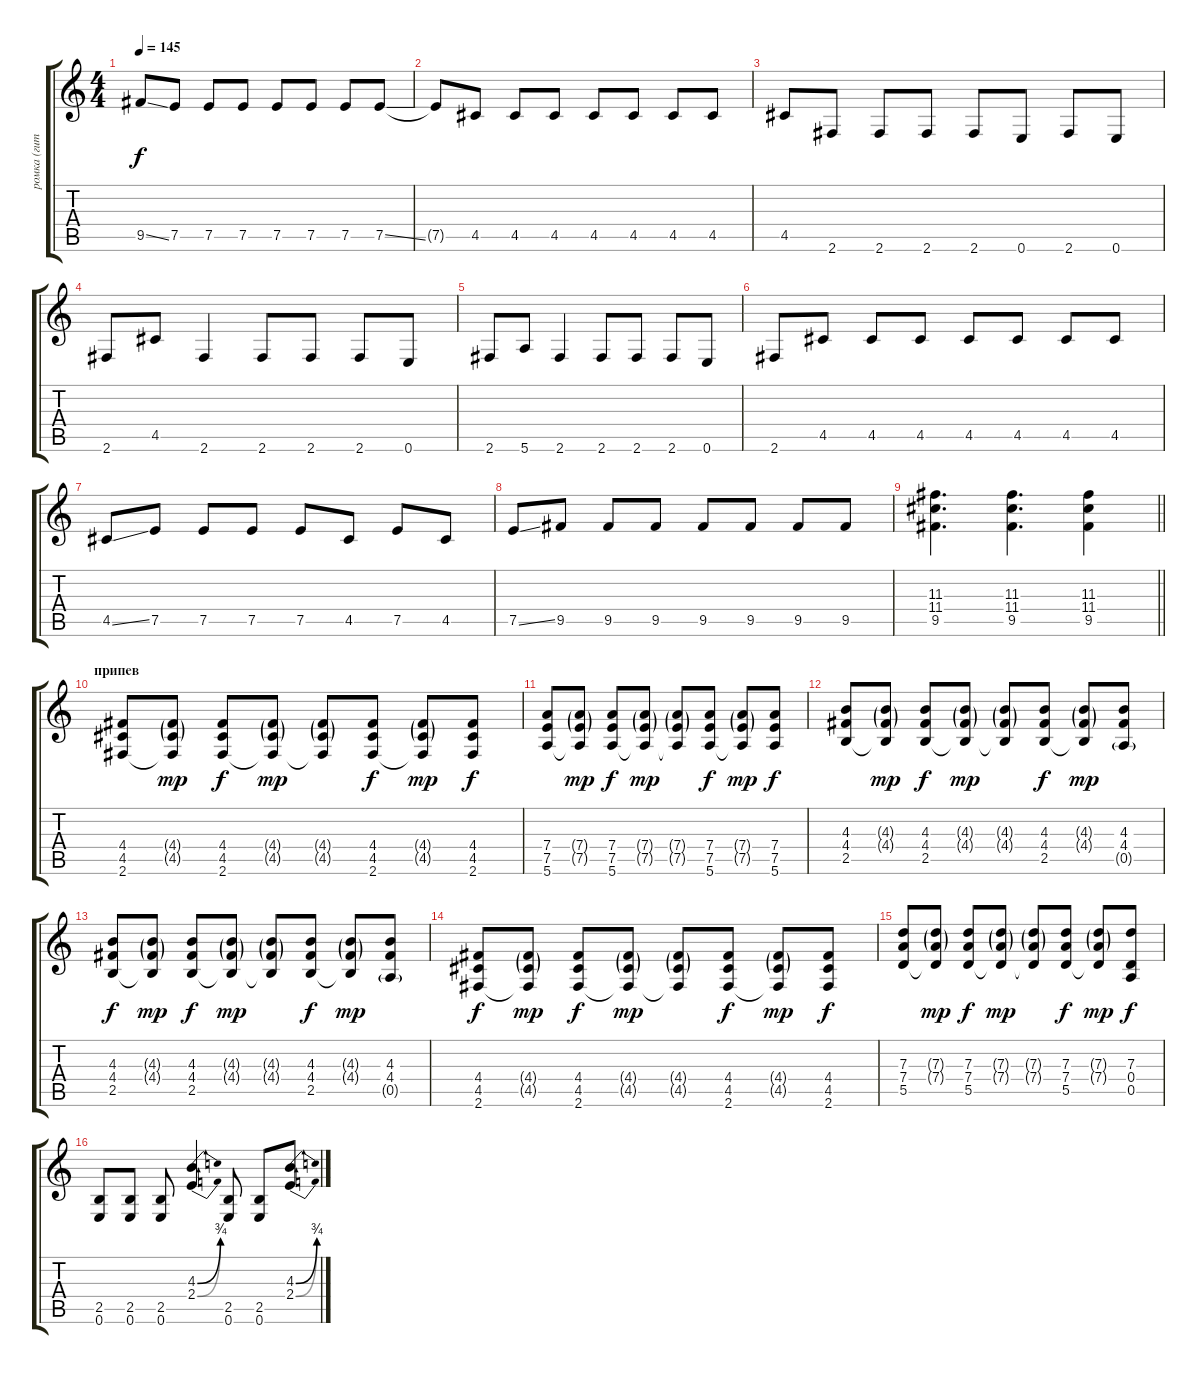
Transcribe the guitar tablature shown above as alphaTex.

\track ("ромка (гитара)" "ромка (гит") {instrument distortionguitar}
\staff {score tabs}
\tuning (E4 B3 G3 D3 A2 E2) {hide}
\ts (4 4)
\tempo 145
\clef g2
\ks c
9.5{ss}.8{dy f} 7.5.8 7.5.8 7.5.8 7.5.8 7.5.8 7.5.8 7.5{ss}.8 |
7.5{t}.8 4.5.8 4.5.8 4.5.8 4.5.8 4.5.8 4.5.8 4.5.8 |
4.5.8 2.6.8 2.6.8 2.6.8 2.6.8 0.6.8 2.6.8 0.6.8 |
2.6.8 4.5.8 2.6.4 2.6.8 2.6.8 2.6.8 0.6.8 |
2.6.8 5.6.8 2.6.4 2.6.8 2.6.8 2.6.8 0.6.8 |
2.6.8 4.5.8 4.5.8 4.5.8 4.5.8 4.5.8 4.5.8 4.5.8 |
4.5{ss}.8 7.5.8 7.5.8 7.5.8 7.5.8 4.5.8 7.5.8 4.5.8 |
7.5{ss}.8 9.5.8 9.5.8 9.5.8 9.5.8 9.5.8 9.5.8 9.5.8 |
\barLineRight lightlight
(11.3 11.4 9.5).4{d} (11.3 11.4 9.5).4{d} (11.3 11.4 9.5).4 |
\section ("" "припев")
(4.4 4.5 2.6).8 (4.4{g} 4.5{g} 2.6{t}).8{dy mp} (4.4 4.5 2.6).8{dy f} (4.4{g} 4.5{g} 2.6{t}).8{dy mp} (4.4{g} 4.5{g} 2.6{t}).8 (4.4 4.5 2.6).8{dy f} (4.4{g} 4.5{g} 2.6{t}).8{dy mp} (4.4 4.5 2.6).8{dy f} |
(7.4 7.5 5.6).8 (7.4{g} 7.5{g} 5.6{t}).8{dy mp} (7.4 7.5 5.6).8{dy f} (7.4{g} 7.5{g} 5.6{t}).8{dy mp} (7.4{g} 7.5{g} 5.6{t}).8 (7.4 7.5 5.6).8{dy f} (7.4{g} 7.5{g} 5.6{t}).8{dy mp} (7.4 7.5 5.6).8{dy f} |
(4.3 4.4 2.5).8 (4.3{g} 4.4{g} 2.5{t}).8{dy mp} (4.3 4.4 2.5).8{dy f} (4.3{g} 4.4{g} 2.5{t}).8{dy mp} (4.3{g} 4.4{g} 2.5{t}).8 (4.3 4.4 2.5).8{dy f} (4.3{g} 4.4{g} 2.5{t}).8{dy mp} (4.3 4.4 0.5{g}).8 |
(4.3 4.4 2.5).8{dy f} (4.3{g} 4.4{g} 2.5{t}).8{dy mp} (4.3 4.4 2.5).8{dy f} (4.3{g} 4.4{g} 2.5{t}).8{dy mp} (4.3{g} 4.4{g} 2.5{t}).8 (4.3 4.4 2.5).8{dy f} (4.3{g} 4.4{g} 2.5{t}).8{dy mp} (4.3 4.4 0.5{g}).8 |
(4.4 4.5 2.6).8{dy f} (4.4{g} 4.5{g} 2.6{t}).8{dy mp} (4.4 4.5 2.6).8{dy f} (4.4{g} 4.5{g} 2.6{t}).8{dy mp} (4.4{g} 4.5{g} 2.6{t}).8 (4.4 4.5 2.6).8{dy f} (4.4{g} 4.5{g} 2.6{t}).8{dy mp} (4.4 4.5 2.6).8{dy f} |
(7.3 7.4 5.5).8 (7.3{g} 7.4{g} 5.5{t}).8{dy mp} (7.3 7.4 5.5).8{dy f} (7.3{g} 7.4{g} 5.5{t}).8{dy mp} (7.3{g} 7.4{g} 5.5{t}).8 (7.3 7.4 5.5).8{dy f} (7.3{g} 7.4{g} 5.5{t}).8{dy mp} (7.3 0.4 0.5).8{dy f} |
(2.5 0.6).8 (2.5 0.6).8 (2.5 0.6).8 (4.3{be (bend 0 0 60 3)} 2.4{be (bend 0 0 60 3)}).4 (2.5 0.6).8 (2.5 0.6).8 (4.3{be (bend 0 0 60 3)} 2.4{be (bend 0 0 60 3)}).8
